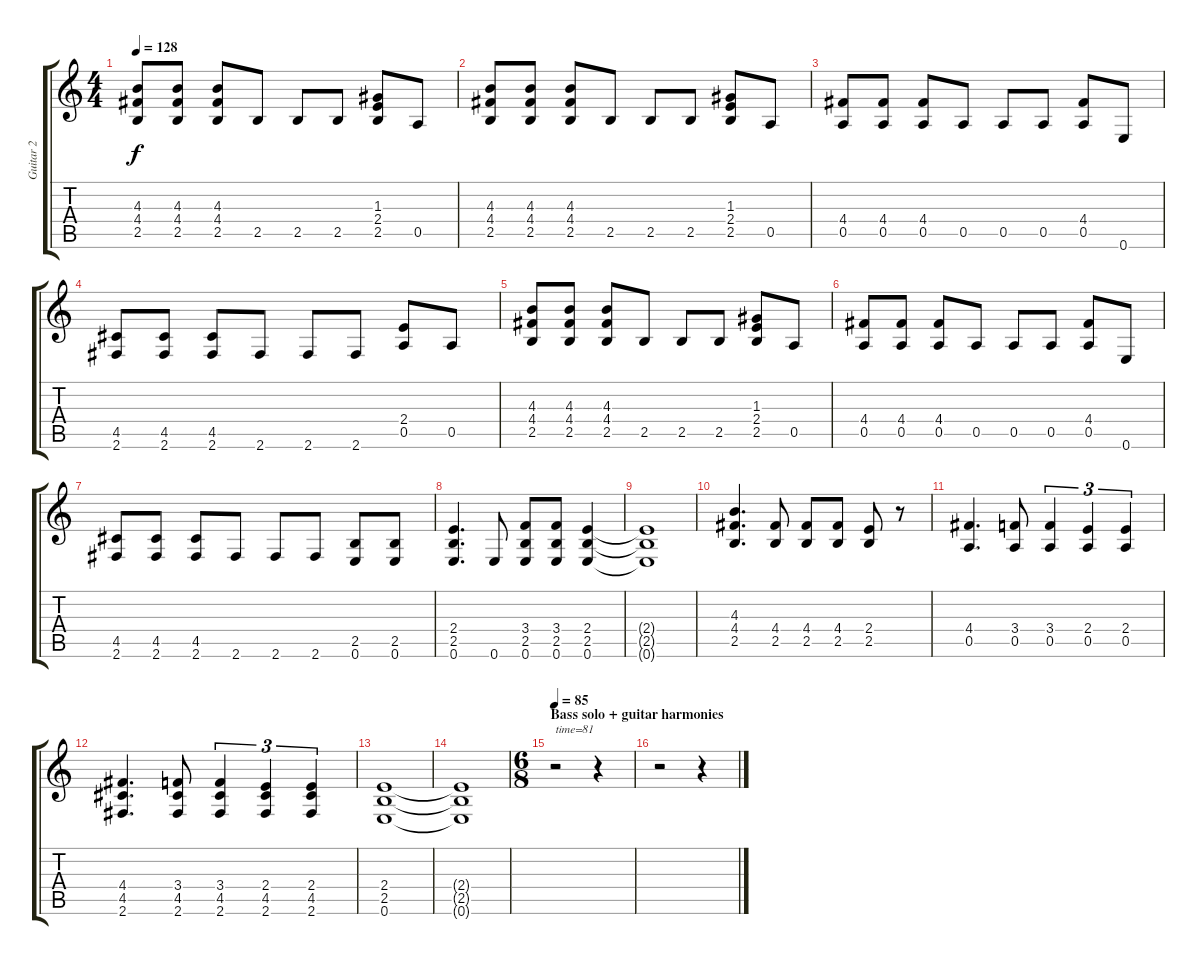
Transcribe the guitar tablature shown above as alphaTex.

\track ("Guitar 2" "Guitar 2") {instrument distortionguitar}
\staff {score tabs}
\tuning (E4 B3 G3 D3 A2 E2) {hide}
\ts (4 4)
\tempo 128
\clef g2
\ks c
(4.3 4.4 2.5).8{dy f} (4.3 4.4 2.5).8 (4.3 4.4 2.5).8 2.5.8 2.5.8 2.5.8 (1.3 2.4 2.5).8 0.5.8 |
(4.3 4.4 2.5).8 (4.3 4.4 2.5).8 (4.3 4.4 2.5).8 2.5.8 2.5.8 2.5.8 (1.3 2.4 2.5).8 0.5.8 |
(4.4 0.5).8 (4.4 0.5).8 (4.4 0.5).8 0.5.8 0.5.8 0.5.8 (4.4 0.5).8 0.6.8 |
(4.5 2.6).8 (4.5 2.6).8 (4.5 2.6).8 2.6.8 2.6.8 2.6.8 (2.4 0.5).8 0.5.8 |
(4.3 4.4 2.5).8 (4.3 4.4 2.5).8 (4.3 4.4 2.5).8 2.5.8 2.5.8 2.5.8 (1.3 2.4 2.5).8 0.5.8 |
(4.4 0.5).8 (4.4 0.5).8 (4.4 0.5).8 0.5.8 0.5.8 0.5.8 (4.4 0.5).8 0.6.8 |
(4.5 2.6).8 (4.5 2.6).8 (4.5 2.6).8 2.6.8 2.6.8 2.6.8 (2.5 0.6).8 (2.5 0.6).8 |
(2.4 2.5 0.6).4{d} 0.6.8 (3.4 2.5 0.6).8 (3.4 2.5 0.6).8 (2.4 2.5 0.6).4 |
(2.4{t} 2.5{t} 0.6{t}).1 |
(4.3 4.4 2.5).4{d} (4.4 2.5).8 (4.4 2.5).8 (4.4 2.5).8 (2.4 2.5).8 r.8 |
(4.4 0.5).4{d} (3.4 0.5).8 (3.4 0.5).4{tu (3 2)} (2.4 0.5).4{tu (3 2)} (2.4 0.5).4{tu (3 2)} |
(4.4 4.5 2.6).4{d} (3.4 4.5 2.6).8 (3.4 4.5 2.6).4{tu (3 2)} (2.4 4.5 2.6).4{tu (3 2)} (2.4 4.5 2.6).4{tu (3 2)} |
(2.4 2.5 0.6).1 |
(2.4{t} 2.5{t} 0.6{t}).1 |
\ts (6 8)
\section ("" "Bass solo + guitar harmonies")
\tempo 85
r.2{txt "time=81"} r.4 |
r.2 r.4
